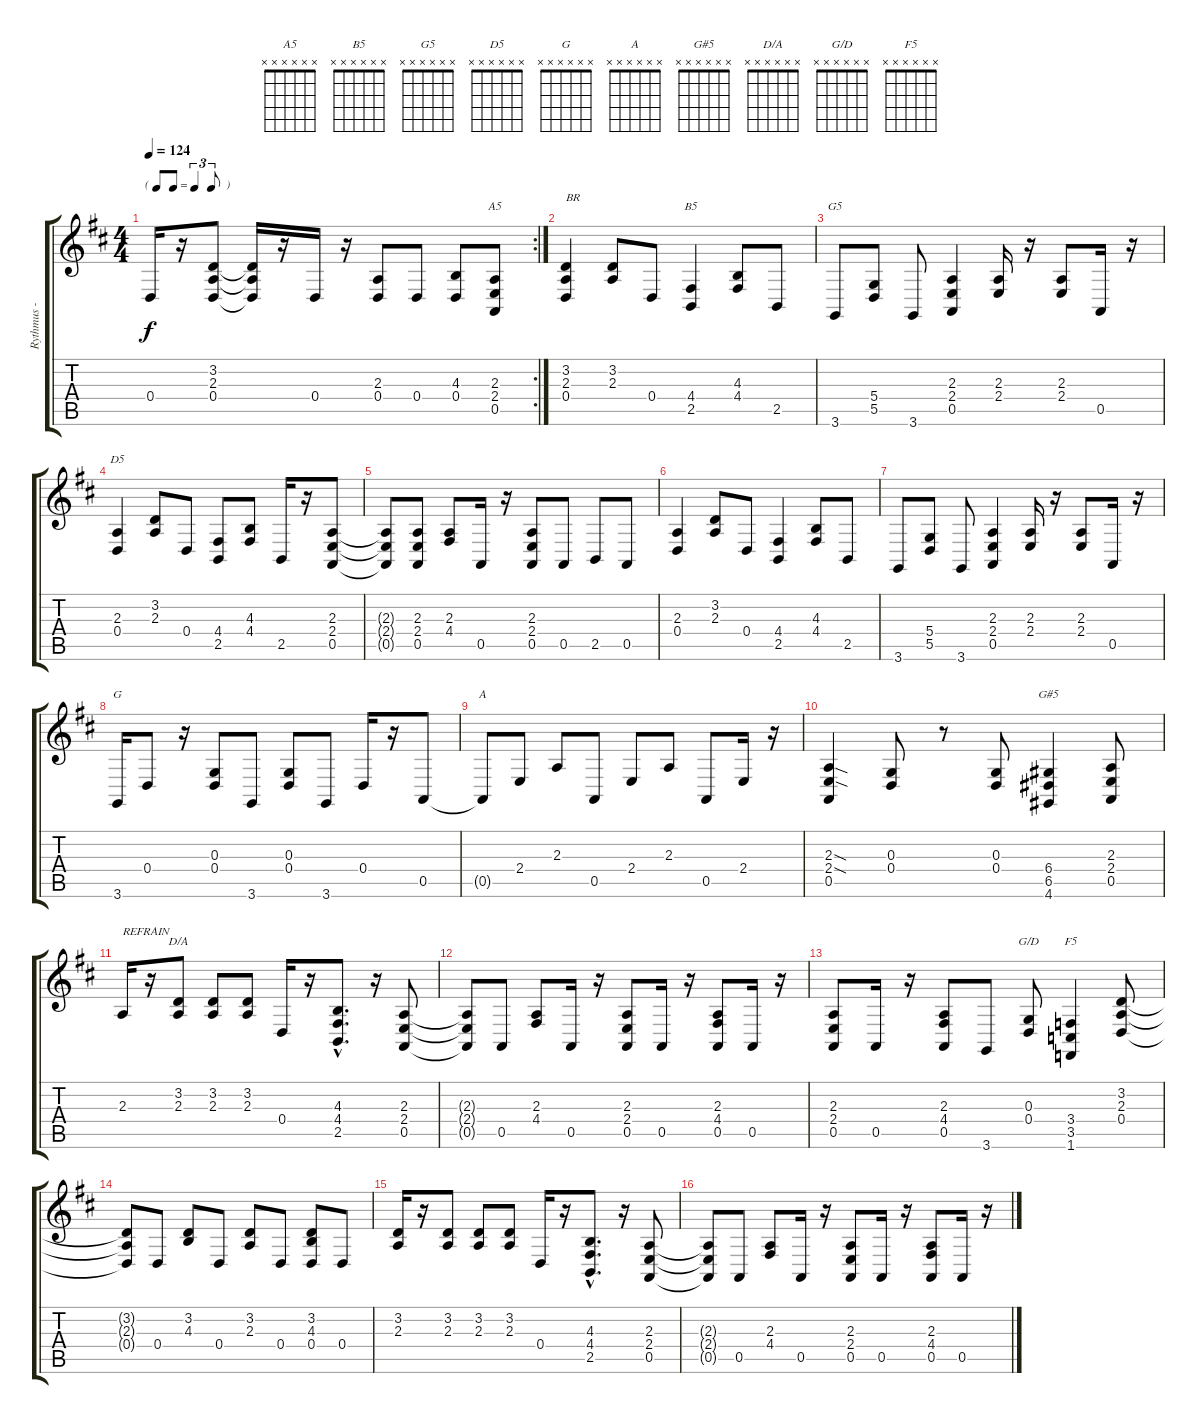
\track ("Rythmus - Piano" "Rythmus - ") {instrument acousticgrandpiano}
\staff {score tabs}
\tuning (E4 B3 G3 D3 A2 E2) {hide}
\chord ("A5" x x x x x x)
\chord ("B5" x x x x x x)
\chord ("G5" x x x x x x)
\chord ("D5" x x x x x x)
\chord ("G" x x x x x x)
\chord ("A" x x x x x x)
\chord ("G#5" x x x x x x)
\chord ("D/A" x x x x x x)
\chord ("G/D" x x x x x x)
\chord ("F5" x x x x x x)
\rc 2
\ts (4 4)
\tf triplet8th
\tempo 124
\clef g2
\ks d
0.4.16{dy f} r.16 (3.2 2.3 0.4).8 (3.2{t} 2.3{t} 0.4{t}).16 r.16 0.4.16 r.16 (2.3 0.4).8 0.4.8 (4.3 0.4).8 (2.3 2.4 0.5).8{ch "A5"} |
(3.2 2.3 0.4).4{txt "BR"} (3.2 2.3).8 0.4.8 (4.4 2.5).4{ch "B5"} (4.3 4.4).8 2.5.8 |
3.6.8{ch "G5"} (5.4 5.5).8 3.6.8 (2.3 2.4 0.5).4 (2.3 2.4).16 r.16 (2.3 2.4).8 0.5.16 r.16 |
(2.3 0.4).4{ch "D5"} (3.2 2.3).8 0.4.8 (4.4 2.5).8 (4.3 4.4).8 2.5.16 r.16 (2.3 2.4 0.5).8 |
(2.3{t} 2.4{t} 0.5{t}).8 (2.3 2.4 0.5).8 (2.3 4.4).8 0.5.16 r.16 (2.3 2.4 0.5).8 0.5.8 2.5.8 0.5.8 |
(2.3 0.4).4 (3.2 2.3).8 0.4.8 (4.4 2.5).4 (4.3 4.4).8 2.5.8 |
3.6.8 (5.4 5.5).8 3.6.8 (2.3 2.4 0.5).4 (2.3 2.4).16 r.16 (2.3 2.4).8 0.5.16 r.16 |
3.6.16{ch "G"} 0.4.8 r.16 (0.3 0.4).8 3.6.8 (0.3 0.4).8 3.6.8 0.4.16 r.16 0.5.8 |
0.5{t}.8{ch "A"} 2.4.8 2.3.8 0.5.8 2.4.8 2.3.8 0.5.8 2.4.16 r.16 |
(2.3{sod} 2.4{sod} 0.5).4 (0.3 0.4).8 r.8 (0.3 0.4).8 (6.4 6.5 4.6).4{ch "G#5"} (2.3 2.4 0.5).8 |
2.3.16{txt "REFRAIN"} r.16 (3.2 2.3).8{ch "D/A"} (3.2 2.3).8 (3.2 2.3).8 0.4.16 r.16 (4.3{hac} 4.4{hac} 2.5{hac}).8{d} r.16 (2.3 2.4 0.5).8 |
(2.3{t} 2.4{t} 0.5{t}).8 0.5.8 (2.3 4.4).8 0.5.16 r.16 (2.3 2.4 0.5).8 0.5.16 r.16 (2.3 4.4 0.5).8 0.5.16 r.16 |
(2.3 2.4 0.5).8 0.5.16 r.16 (2.3 4.4 0.5).8 3.6.8 (0.3 0.4).8{ch "G/D"} (3.4 3.5 1.6).4{ch "F5"} (3.2 2.3 0.4).8 |
(3.2{t} 2.3{t} 0.4{t}).8 0.4.8 (3.2 4.3).8 0.4.8 (3.2 2.3).8 0.4.8 (3.2 4.3 0.4).8 0.4.8 |
(3.2 2.3).16 r.16 (3.2 2.3).8 (3.2 2.3).8 (3.2 2.3).8 0.4.16 r.16 (4.3{hac} 4.4{hac} 2.5{hac}).8{d} r.16 (2.3 2.4 0.5).8 |
(2.3{t} 2.4{t} 0.5{t}).8 0.5.8 (2.3 4.4).8 0.5.16 r.16 (2.3 2.4 0.5).8 0.5.16 r.16 (2.3 4.4 0.5).8 0.5.16 r.16
